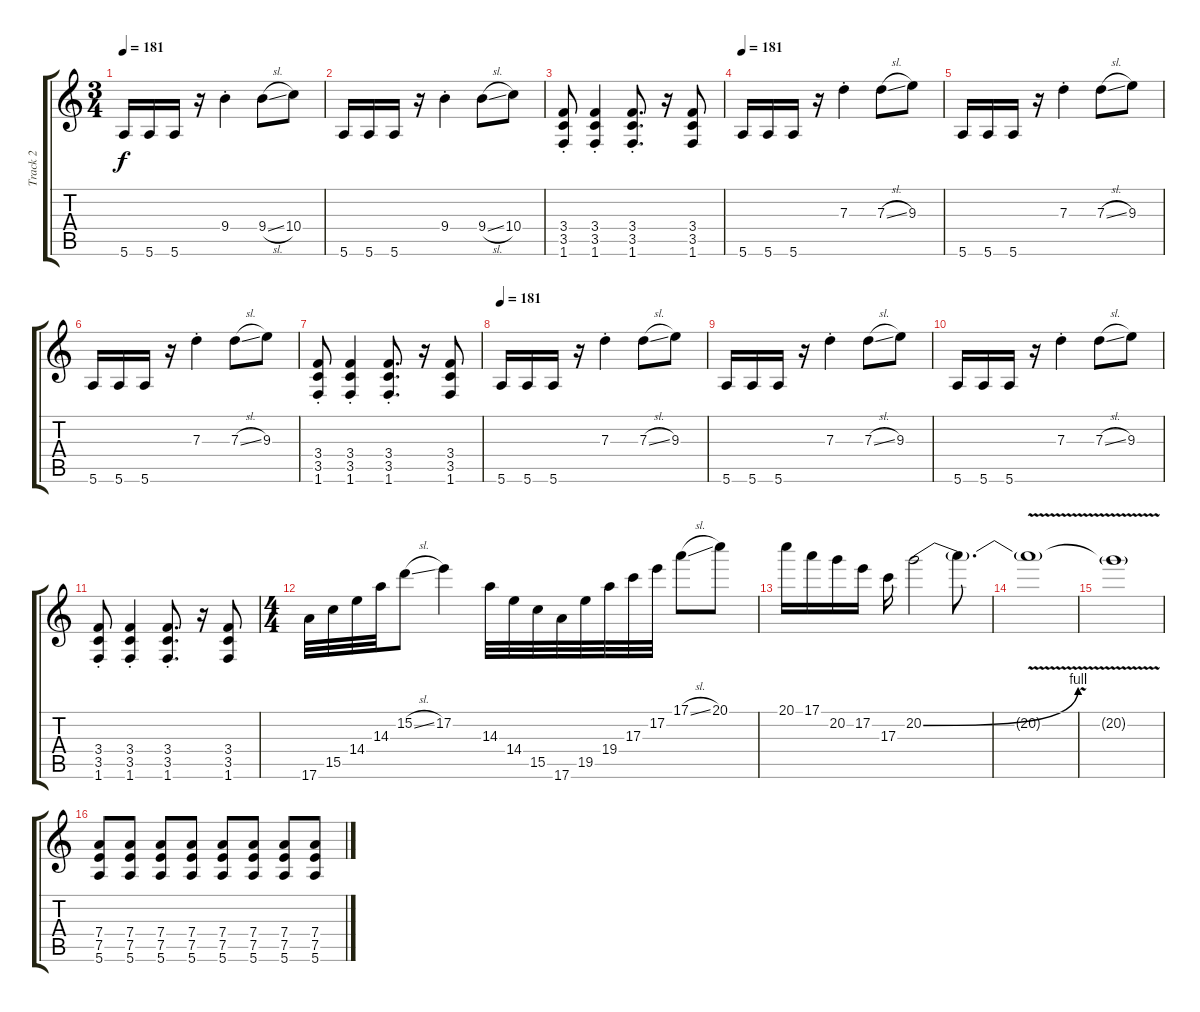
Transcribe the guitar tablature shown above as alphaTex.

\track ("Track 2" "Track 2") {instrument distortionguitar}
\staff {score tabs}
\tuning (E4 B3 G3 D3 A2 E2) {hide}
\ts (3 4)
\tempo 181
\clef g2
\ks c
5.6.16{dy f} 5.6.16 5.6.16 r.16 9.4{st}.4 9.4{sl}.8 10.4.8 |
5.6.16 5.6.16 5.6.16 r.16 9.4{st}.4 9.4{sl}.8 10.4.8 |
(3.4{st} 3.5{st} 1.6{st}).8 (3.4{st} 3.5{st} 1.6{st}).4 (3.4{st} 3.5{st} 1.6{st}).8{d} r.16 (3.4 3.5 1.6).8 |
\tempo 181
5.6.16{volume 16 balance 16 instrument distortionguitar} 5.6.16 5.6.16 r.16 7.3{st}.4 7.3{sl}.8 9.3.8 |
5.6.16 5.6.16 5.6.16 r.16 7.3{st}.4 7.3{sl}.8 9.3.8 |
5.6.16 5.6.16 5.6.16 r.16 7.3{st}.4 7.3{sl}.8 9.3.8 |
(3.4{st} 3.5{st} 1.6{st}).8 (3.4{st} 3.5{st} 1.6{st}).4 (3.4{st} 3.5{st} 1.6{st}).8{d} r.16 (3.4 3.5 1.6).8 |
\tempo 181
5.6.16{volume 16 balance 16 instrument distortionguitar} 5.6.16 5.6.16 r.16 7.3{st}.4 7.3{sl}.8 9.3.8 |
5.6.16 5.6.16 5.6.16 r.16 7.3{st}.4 7.3{sl}.8 9.3.8 |
5.6.16 5.6.16 5.6.16 r.16 7.3{st}.4 7.3{sl}.8 9.3.8 |
(3.4{st} 3.5{st} 1.6{st}).8 (3.4{st} 3.5{st} 1.6{st}).4 (3.4{st} 3.5{st} 1.6{st}).8{d} r.16 (3.4 3.5 1.6).8 |
\ts (4 4)
17.6.32 15.5.32 14.4.32 14.3.32 15.2{sl}.8 17.2.4 14.3.32 14.4.32 15.5.32 17.6.32 19.5.32 19.4.32 17.3.32 17.2.32 17.1{sl}.8 20.1.8 |
20.1.16 17.1.16 20.2.16 17.2.16 17.3.16 20.2{be (bend 0 0 60 4)}.2 20.2{t}.8{d} |
20.2{v t}.1 |
20.2{t}.1 |
(7.4 7.5 5.6).8{volume 11 balance 16} (7.4 7.5 5.6).8 (7.4 7.5 5.6).8 (7.4 7.5 5.6).8 (7.4 7.5 5.6).8 (7.4 7.5 5.6).8 (7.4 7.5 5.6).8 (7.4 7.5 5.6).8
